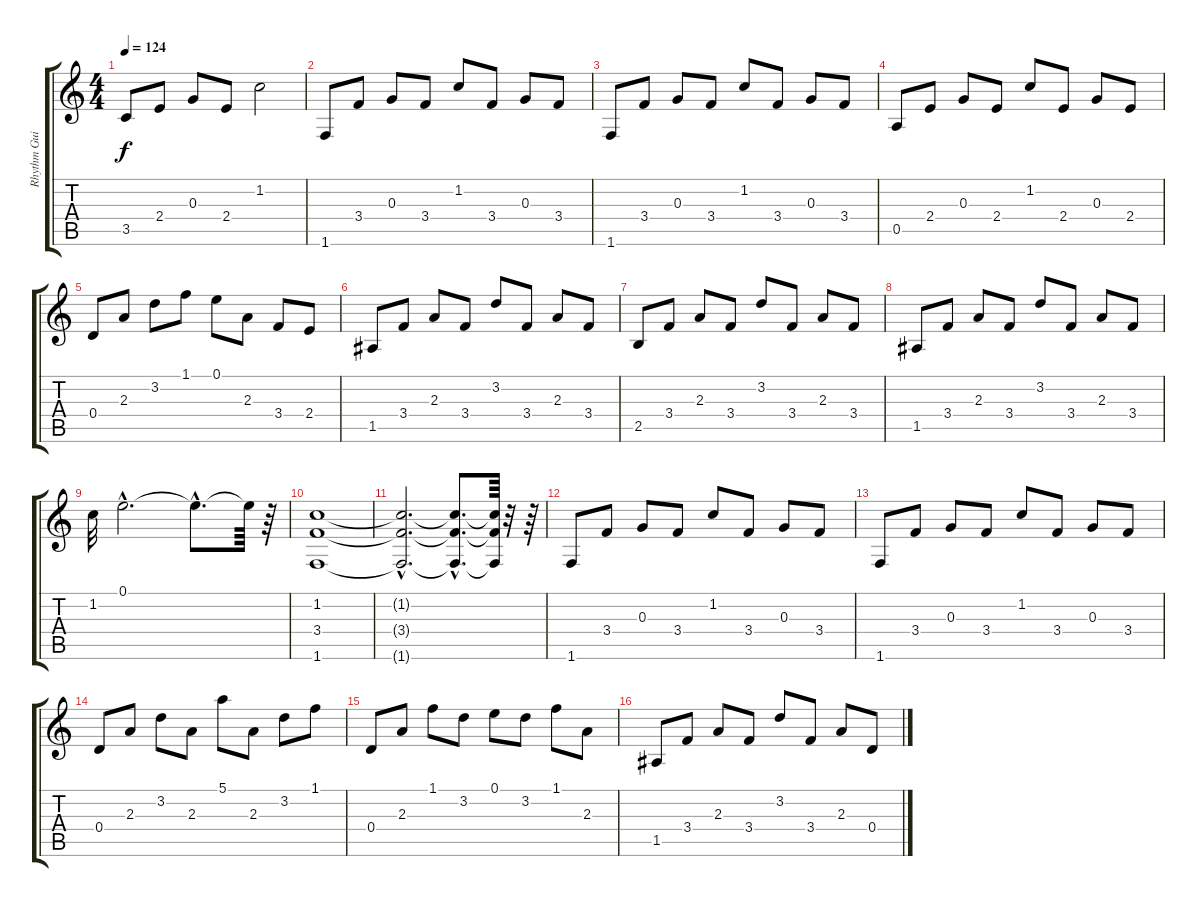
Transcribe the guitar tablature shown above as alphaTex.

\track ("Rhythm Guitar" "Rhythm Gui") {instrument acousticguitarnylon}
\staff {score tabs}
\tuning (E4 B3 G3 D3 A2 E2) {hide}
\ts (4 4)
\tempo 124
\clef g2
\ks c
3.5.8{dy f} 2.4.8 0.3.8 2.4.8 1.2.2 |
1.6.8 3.4.8 0.3.8 3.4.8 1.2.8 3.4.8 0.3.8 3.4.8 |
1.6.8 3.4.8 0.3.8 3.4.8 1.2.8 3.4.8 0.3.8 3.4.8 |
0.5.8 2.4.8 0.3.8 2.4.8 1.2.8 2.4.8 0.3.8 2.4.8 |
0.4.8 2.3.8 3.2.8 1.1.8 0.1.8 2.3.8 3.4.8 2.4.8 |
1.5.8 3.4.8 2.3.8 3.4.8 3.2.8 3.4.8 2.3.8 3.4.8 |
2.5.8 3.4.8 2.3.8 3.4.8 3.2.8 3.4.8 2.3.8 3.4.8 |
1.5.8 3.4.8 2.3.8 3.4.8 3.2.8 3.4.8 2.3.8 3.4.8 |
1.2.32 0.1{hac}.2{d} 0.1{hac t}.8{d} 0.1{t}.64 r.64 |
(1.2 3.4 1.6).1 |
(1.2{hac t} 3.4{hac t} 1.6{hac t}).2{d} (1.2{hac t} 3.4{hac t} 1.6{hac t}).8{d} (1.2{t} 3.4{t} 1.6{t}).64 r.32 r.64 |
1.6.8 3.4.8 0.3.8 3.4.8 1.2.8 3.4.8 0.3.8 3.4.8 |
1.6.8 3.4.8 0.3.8 3.4.8 1.2.8 3.4.8 0.3.8 3.4.8 |
0.4.8 2.3.8 3.2.8 2.3.8 5.1.8 2.3.8 3.2.8 1.1.8 |
0.4.8 2.3.8 1.1.8 3.2.8 0.1.8 3.2.8 1.1.8 2.3.8 |
1.5.8 3.4.8 2.3.8 3.4.8 3.2.8 3.4.8 2.3.8 0.4.8
